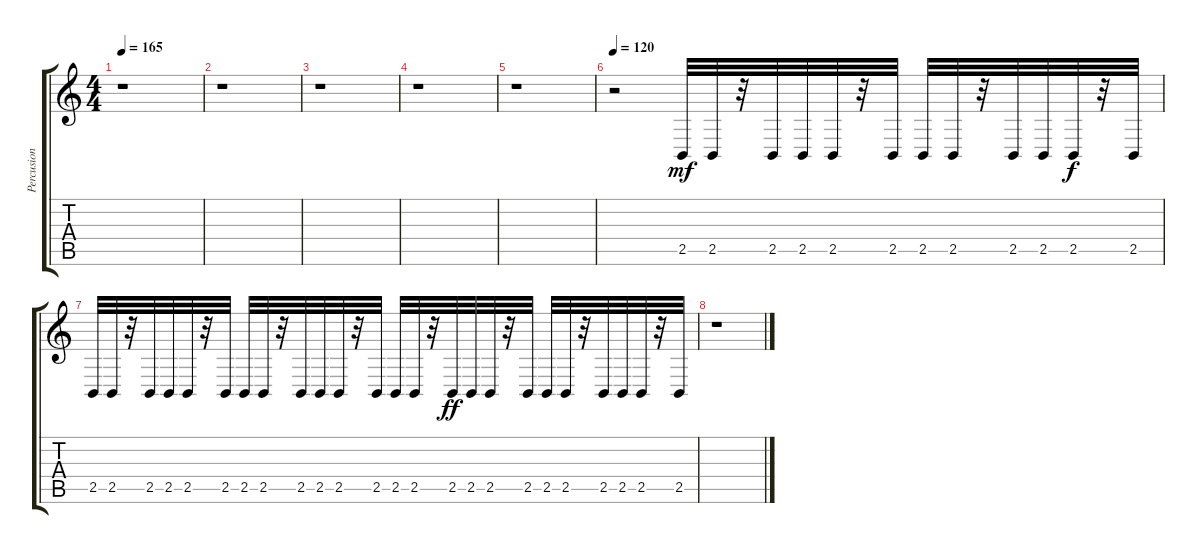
\track ("Percusion" "Percusion") {instrument timpani}
\staff {score tabs}
\tuning (E4 B3 G3 D3 A2 E2) {hide}
\ts (4 4)
\tempo 165
\clef g2
\ks c
r.1{dy mf} |
r.1 |
r.1 |
r.1 |
r.1 |
\tempo 120
r.2 2.5.32 2.5.32 r.32 2.5.32 2.5.32 2.5.32 r.32 2.5.32 2.5.32 2.5.32 r.32 2.5.32 2.5.32 2.5.32{dy f} r.32 2.5.32 |
2.5.32 2.5.32 r.32 2.5.32 2.5.32 2.5.32 r.32 2.5.32 2.5.32 2.5.32 r.32 2.5.32 2.5.32 2.5.32 r.32 2.5.32 2.5.32 2.5.32 r.32 2.5.32{dy ff} 2.5.32 2.5.32 r.32 2.5.32 2.5.32 2.5.32 r.32 2.5.32 2.5.32 2.5.32 r.32 2.5.32 |
r.1
